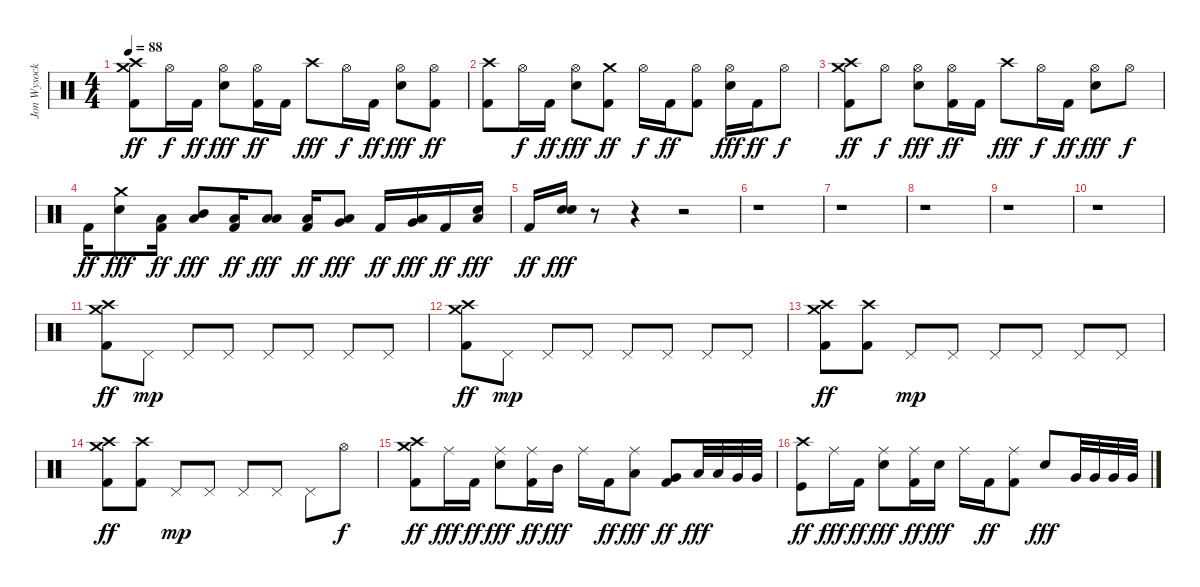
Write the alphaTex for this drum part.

\track ("Jon Wysocki" "Jon Wysock") {instrument percussion}
\staff {score}
\articulation defaults
\ts (4 4)
\tempo 88
\clef neutral
\ks c
("Crash medium (hit)" "Crash high (hit)" "Kick (hit) 2").8{dy ff} "Hi-Hat (open)".16{dy f} "Kick (hit) 2".16{dy ff} ("Hi-Hat (open)" "Electric Snare (hit)").8{dy fff} ("Hi-Hat (open)" "Kick (hit) 2").16{dy ff} "Kick (hit) 2".16 "Crash high (hit)".8{dy fff} "Hi-Hat (open)".16{dy f} "Kick (hit) 2".16{dy ff} ("Hi-Hat (open)" "Electric Snare (hit)").8{dy fff} ("Hi-Hat (open)" "Kick (hit) 2").8{dy ff} |
("Crash high (hit)" "Kick (hit) 2").8 "Hi-Hat (open)".16{dy f} "Kick (hit) 2".16{dy ff} ("Hi-Hat (open)" "Electric Snare (hit)").8{dy fff} ("Crash medium (hit)" "Kick (hit) 2").8{dy ff} "Hi-Hat (open)".16{dy f} "Kick (hit) 2".16{dy ff} ("Hi-Hat (open)" "Kick (hit) 2").8 ("Hi-Hat (open)" "Electric Snare (hit)").16{dy fff} "Kick (hit) 2".16{dy ff} "Hi-Hat (open)".8{dy f} |
("Crash medium (hit)" "Crash high (hit)" "Kick (hit) 2").8{dy ff} "Hi-Hat (open)".8{dy f} ("Hi-Hat (open)" "Electric Snare (hit)").8{dy fff} ("Hi-Hat (open)" "Kick (hit) 2").16{dy ff} "Kick (hit) 2".16 "Crash high (hit)".8{dy fff} "Hi-Hat (open)".16{dy f} "Kick (hit) 2".16{dy ff} ("Hi-Hat (open)" "Electric Snare (hit)").8{dy fff} "Hi-Hat (open)".8{dy f} |
"Kick (hit) 2".16{dy ff} ("Crash medium (hit)" "Electric Snare (hit)").8{dy fff} ("Low Floor Tom (hit)" "Kick (hit) 2").16{dy ff} ("Mid Tom (hit)" "Low Floor Tom (hit)").8{dy fff} ("Low Floor Tom (hit)" "Kick (hit) 2").16{dy ff} ("Low Tom (hit)" "Low Floor Tom (hit)").8{dy fff} ("Low Floor Tom (hit)" "Kick (hit) 2").16{dy ff} ("Very Low Tom (hit)" "Low Floor Tom (hit)").8{dy fff} "Kick (hit) 2".16{dy ff} ("Very Low Tom (hit)" "Low Floor Tom (hit)").16{dy fff} "Kick (hit) 2".16{dy ff} ("Electric Snare (hit)" "Low Floor Tom (hit)").16{dy fff} |
"Kick (hit) 2".16{dy ff} ("Electric Snare (hit)" "Electric Snare (hit)").16{dy fff} r.8 r.4 r.2 |
r.1 |
r.1 |
r.1 |
r.1 |
r.1 |
("Crash medium (hit)" "Crash high (hit)" "Kick (hit) 2").8{dy ff} "Pedal Hi-Hat (hit)".8{dy mp} "Pedal Hi-Hat (hit)".8 "Pedal Hi-Hat (hit)".8 "Pedal Hi-Hat (hit)".8 "Pedal Hi-Hat (hit)".8 "Pedal Hi-Hat (hit)".8 "Pedal Hi-Hat (hit)".8 |
("Crash medium (hit)" "Crash high (hit)" "Kick (hit) 2").8{dy ff} "Pedal Hi-Hat (hit)".8{dy mp} "Pedal Hi-Hat (hit)".8 "Pedal Hi-Hat (hit)".8 "Pedal Hi-Hat (hit)".8 "Pedal Hi-Hat (hit)".8 "Pedal Hi-Hat (hit)".8 "Pedal Hi-Hat (hit)".8 |
("Crash medium (hit)" "Crash high (hit)" "Kick (hit) 2").8{dy ff} ("Crash high (hit)" "Kick (hit) 2").8 "Pedal Hi-Hat (hit)".8{dy mp} "Pedal Hi-Hat (hit)".8 "Pedal Hi-Hat (hit)".8 "Pedal Hi-Hat (hit)".8 "Pedal Hi-Hat (hit)".8 "Pedal Hi-Hat (hit)".8 |
("Crash medium (hit)" "Crash high (hit)" "Kick (hit) 2").8{dy ff} ("Crash high (hit)" "Kick (hit) 2").8 "Pedal Hi-Hat (hit)".8{dy mp} "Pedal Hi-Hat (hit)".8 "Pedal Hi-Hat (hit)".8 "Pedal Hi-Hat (hit)".8 "Pedal Hi-Hat (hit)".8 "Hi-Hat (open)".8{dy f} |
("Crash medium (hit)" "Crash high (hit)" "Kick (hit) 2").8{dy ff} "Ride (middle)".16{dy fff} "Kick (hit) 2".16{dy ff} ("Ride (middle)" "Electric Snare (hit)").8{dy fff} ("Ride (middle)" "Kick (hit) 2").16{dy ff} "Mid Tom (hit)".16{dy fff} "Ride (middle)".16 "Kick (hit) 2".16{dy ff} ("Ride (middle)" "Low Tom (hit)").8{dy fff} ("Very Low Tom (hit)" "Kick (hit) 2").8{dy ff} "Low Tom (hit)".32{dy fff} "Low Tom (hit)".32 "Very Low Tom (hit)".32 "Very Low Tom (hit)".32 |
("Crash high (hit)" "Kick (hit)").8{dy ff} "Ride (middle)".16{dy fff} "Kick (hit) 2".16{dy ff} ("Ride (middle)" "Electric Snare (hit)").8{dy fff} ("Ride (middle)" "Kick (hit) 2").16{dy ff} "Electric Snare (hit)".16{dy fff} "Ride (middle)".16 "Kick (hit) 2".16{dy ff} ("Ride (middle)" "Kick (hit) 2").8 "Electric Snare (hit)".8{dy fff} "Very Low Tom (hit)".32 "Very Low Tom (hit)".32 "Very Low Tom (hit)".32 "Very Low Tom (hit)".32
